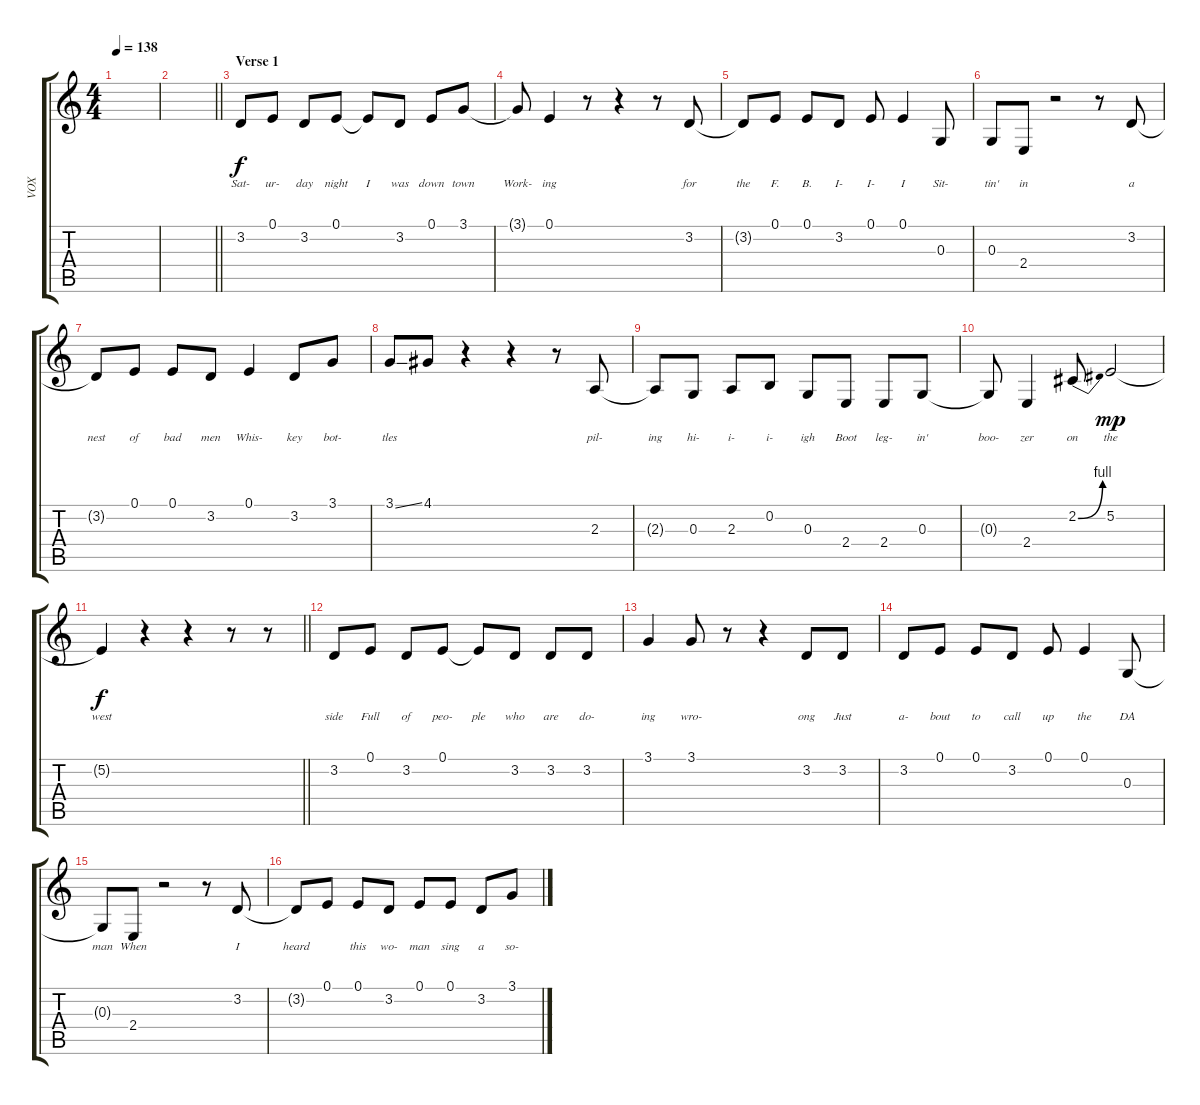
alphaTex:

\track ("VOX" "VOX") {instrument altosax}
\staff {score tabs}
\tuning (E4 B3 G3 D3 A2 E2) {hide}
\ts (4 4)
\tempo 138
\clef g2
\ks c
|
\barLineRight lightlight
|
\section ("" "Verse 1")
3.2.8{lyrics (0 "Sat-") lyrics (1 "") lyrics (2 "") lyrics (3 "") lyrics (4 "")} 0.1.8{lyrics (0 "ur-") lyrics (1 "") lyrics (2 "") lyrics (3 "") lyrics (4 "")} 3.2.8{lyrics (0 "day") lyrics (1 "") lyrics (2 "") lyrics (3 "") lyrics (4 "")} 0.1.8{lyrics (0 "night") lyrics (1 "") lyrics (2 "") lyrics (3 "") lyrics (4 "")} 0.1{t}.8{lyrics (0 "I") lyrics (1 "") lyrics (2 "") lyrics (3 "") lyrics (4 "")} 3.2.8{lyrics (0 "was") lyrics (1 "") lyrics (2 "") lyrics (3 "") lyrics (4 "")} 0.1.8{lyrics (0 "down") lyrics (1 "") lyrics (2 "") lyrics (3 "") lyrics (4 "")} 3.1.8{lyrics (0 "town") lyrics (1 "") lyrics (2 "") lyrics (3 "") lyrics (4 "")} |
3.1{t}.8{lyrics (0 "Work-") lyrics (1 "") lyrics (2 "") lyrics (3 "") lyrics (4 "")} 0.1.4{lyrics (0 "ing") lyrics (1 "") lyrics (2 "") lyrics (3 "") lyrics (4 "")} r.8 r.4 r.8 3.2.8{lyrics (0 "for") lyrics (1 "") lyrics (2 "") lyrics (3 "") lyrics (4 "")} |
3.2{t}.8{lyrics (0 "the") lyrics (1 "") lyrics (2 "") lyrics (3 "") lyrics (4 "")} 0.1.8{lyrics (0 "F.") lyrics (1 "") lyrics (2 "") lyrics (3 "") lyrics (4 "")} 0.1.8{lyrics (0 "B.") lyrics (1 "") lyrics (2 "") lyrics (3 "") lyrics (4 "")} 3.2.8{lyrics (0 "I-") lyrics (1 "") lyrics (2 "") lyrics (3 "") lyrics (4 "")} 0.1.8{lyrics (0 "I-") lyrics (1 "") lyrics (2 "") lyrics (3 "") lyrics (4 "")} 0.1.4{lyrics (0 "I") lyrics (1 "") lyrics (2 "") lyrics (3 "") lyrics (4 "")} 0.3.8{lyrics (0 "Sit-") lyrics (1 "") lyrics (2 "") lyrics (3 "") lyrics (4 "")} |
0.3.8{lyrics (0 "tin'") lyrics (1 "") lyrics (2 "") lyrics (3 "") lyrics (4 "")} 2.4.8{lyrics (0 "in") lyrics (1 "") lyrics (2 "") lyrics (3 "") lyrics (4 "")} r.2 r.8 3.2.8{lyrics (0 "a") lyrics (1 "") lyrics (2 "") lyrics (3 "") lyrics (4 "")} |
3.2{t}.8{lyrics (0 "nest") lyrics (1 "") lyrics (2 "") lyrics (3 "") lyrics (4 "")} 0.1.8{lyrics (0 "of") lyrics (1 "") lyrics (2 "") lyrics (3 "") lyrics (4 "")} 0.1.8{lyrics (0 "bad") lyrics (1 "") lyrics (2 "") lyrics (3 "") lyrics (4 "")} 3.2.8{lyrics (0 "men") lyrics (1 "") lyrics (2 "") lyrics (3 "") lyrics (4 "")} 0.1.4{lyrics (0 "Whis-") lyrics (1 "") lyrics (2 "") lyrics (3 "") lyrics (4 "")} 3.2.8{lyrics (0 "key") lyrics (1 "") lyrics (2 "") lyrics (3 "") lyrics (4 "")} 3.1.8{lyrics (0 "bot-") lyrics (1 "") lyrics (2 "") lyrics (3 "") lyrics (4 "")} |
3.1{ss}.8{lyrics (0 "tles") lyrics (1 "") lyrics (2 "") lyrics (3 "") lyrics (4 "")} 4.1.8{lyrics (0 "") lyrics (1 "") lyrics (2 "") lyrics (3 "") lyrics (4 "")} r.4 r.4 r.8 2.3.8{lyrics (0 "pil-") lyrics (1 "") lyrics (2 "") lyrics (3 "") lyrics (4 "")} |
2.3{t}.8{lyrics (0 "ing") lyrics (1 "") lyrics (2 "") lyrics (3 "") lyrics (4 "")} 0.3.8{lyrics (0 "hi-") lyrics (1 "") lyrics (2 "") lyrics (3 "") lyrics (4 "")} 2.3.8{lyrics (0 "i-") lyrics (1 "") lyrics (2 "") lyrics (3 "") lyrics (4 "")} 0.2.8{lyrics (0 "i-") lyrics (1 "") lyrics (2 "") lyrics (3 "") lyrics (4 "")} 0.3.8{lyrics (0 "igh") lyrics (1 "") lyrics (2 "") lyrics (3 "") lyrics (4 "")} 2.4.8{lyrics (0 "Boot") lyrics (1 "") lyrics (2 "") lyrics (3 "") lyrics (4 "")} 2.4.8{lyrics (0 "leg-") lyrics (1 "") lyrics (2 "") lyrics (3 "") lyrics (4 "")} 0.3.8{lyrics (0 "in'") lyrics (1 "") lyrics (2 "") lyrics (3 "") lyrics (4 "")} |
0.3{t}.8{lyrics (0 "boo-") lyrics (1 "") lyrics (2 "") lyrics (3 "") lyrics (4 "")} 2.4.4{lyrics (0 "zer") lyrics (1 "") lyrics (2 "") lyrics (3 "") lyrics (4 "")} 2.2{be (bend 0 0 60 4)}.8{lyrics (0 "on") lyrics (1 "") lyrics (2 "") lyrics (3 "") lyrics (4 "")} 5.2.2{lyrics (0 "the") lyrics (1 "") lyrics (2 "") lyrics (3 "") lyrics (4 "") dy mp} |
\barLineRight lightlight
5.2{t}.4{lyrics (0 "west") lyrics (1 "") lyrics (2 "") lyrics (3 "") lyrics (4 "") dy f} r.4 r.4 r.8 r.8 |
3.2.8{lyrics (0 "side") lyrics (1 "") lyrics (2 "") lyrics (3 "") lyrics (4 "")} 0.1.8{lyrics (0 "Full") lyrics (1 "") lyrics (2 "") lyrics (3 "") lyrics (4 "")} 3.2.8{lyrics (0 "of") lyrics (1 "") lyrics (2 "") lyrics (3 "") lyrics (4 "")} 0.1.8{lyrics (0 "peo-") lyrics (1 "") lyrics (2 "") lyrics (3 "") lyrics (4 "")} 0.1{t}.8{lyrics (0 "ple") lyrics (1 "") lyrics (2 "") lyrics (3 "") lyrics (4 "")} 3.2.8{lyrics (0 "who") lyrics (1 "") lyrics (2 "") lyrics (3 "") lyrics (4 "")} 3.2.8{lyrics (0 "are") lyrics (1 "") lyrics (2 "") lyrics (3 "") lyrics (4 "")} 3.2.8{lyrics (0 "do-") lyrics (1 "") lyrics (2 "") lyrics (3 "") lyrics (4 "")} |
3.1.4{lyrics (0 "ing") lyrics (1 "") lyrics (2 "") lyrics (3 "") lyrics (4 "")} 3.1.8{lyrics (0 "wro-") lyrics (1 "") lyrics (2 "") lyrics (3 "") lyrics (4 "")} r.8 r.4 3.2.8{lyrics (0 "ong") lyrics (1 "") lyrics (2 "") lyrics (3 "") lyrics (4 "")} 3.2.8{lyrics (0 "Just") lyrics (1 "") lyrics (2 "") lyrics (3 "") lyrics (4 "")} |
3.2.8{lyrics (0 "a-") lyrics (1 "") lyrics (2 "") lyrics (3 "") lyrics (4 "")} 0.1.8{lyrics (0 "bout") lyrics (1 "") lyrics (2 "") lyrics (3 "") lyrics (4 "")} 0.1.8{lyrics (0 "to") lyrics (1 "") lyrics (2 "") lyrics (3 "") lyrics (4 "")} 3.2.8{lyrics (0 "call") lyrics (1 "") lyrics (2 "") lyrics (3 "") lyrics (4 "")} 0.1.8{lyrics (0 "up") lyrics (1 "") lyrics (2 "") lyrics (3 "") lyrics (4 "")} 0.1.4{lyrics (0 "the") lyrics (1 "") lyrics (2 "") lyrics (3 "") lyrics (4 "")} 0.3.8{lyrics (0 "DA") lyrics (1 "") lyrics (2 "") lyrics (3 "") lyrics (4 "")} |
0.3{t}.8{lyrics (0 "man") lyrics (1 "") lyrics (2 "") lyrics (3 "") lyrics (4 "")} 2.4.8{lyrics (0 "When") lyrics (1 "") lyrics (2 "") lyrics (3 "") lyrics (4 "")} r.2 r.8 3.2.8{lyrics (0 "I") lyrics (1 "") lyrics (2 "") lyrics (3 "") lyrics (4 "")} |
3.2{t}.8{lyrics (0 "heard") lyrics (1 "") lyrics (2 "") lyrics (3 "") lyrics (4 "")} 0.1.8{lyrics (0 "") lyrics (1 "") lyrics (2 "") lyrics (3 "") lyrics (4 "")} 0.1.8{lyrics (0 "this") lyrics (1 "") lyrics (2 "") lyrics (3 "") lyrics (4 "")} 3.2.8{lyrics (0 "wo-") lyrics (1 "") lyrics (2 "") lyrics (3 "") lyrics (4 "")} 0.1.8{lyrics (0 "man") lyrics (1 "") lyrics (2 "") lyrics (3 "") lyrics (4 "")} 0.1.8{lyrics (0 "sing") lyrics (1 "") lyrics (2 "") lyrics (3 "") lyrics (4 "")} 3.2.8{lyrics (0 "a") lyrics (1 "") lyrics (2 "") lyrics (3 "") lyrics (4 "")} 3.1.8{lyrics (0 "so-") lyrics (1 "") lyrics (2 "") lyrics (3 "") lyrics (4 "")}
